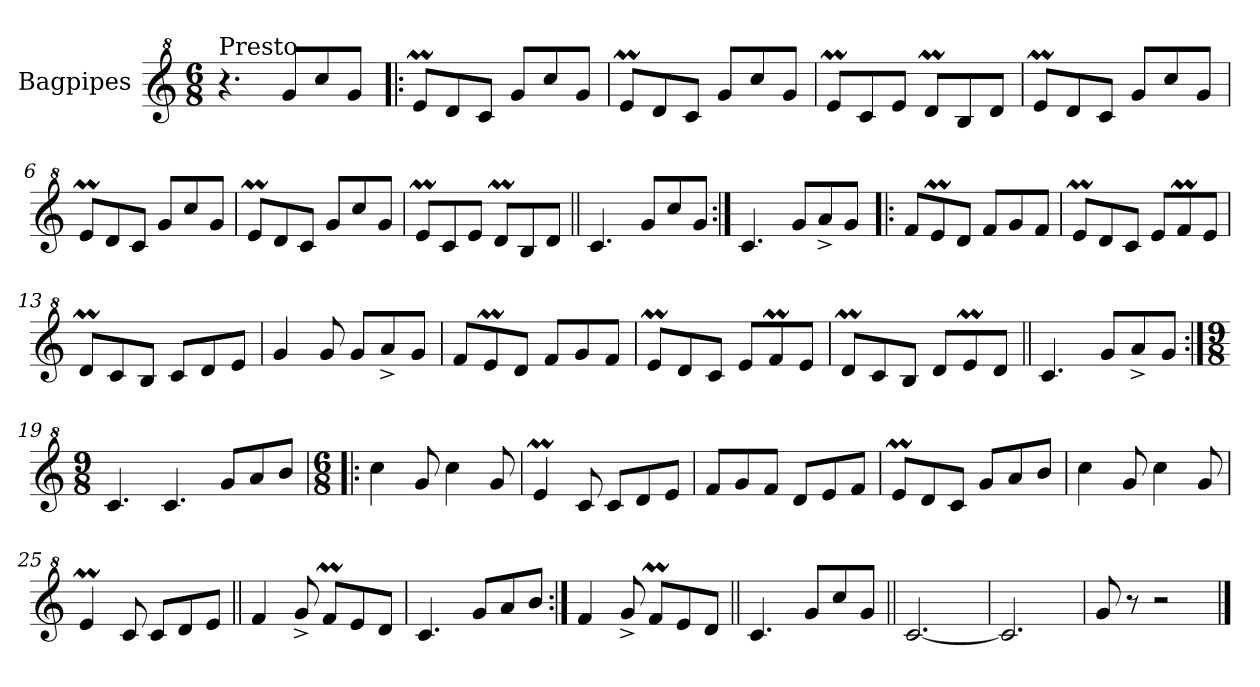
**kern
*part1
*staff1
*I"Bagpipes
*I'Bag
*clefG^2
*k[]
*C:
*M6/8
=1
!LO:TX:a:t=Presto
4.r
8gg/L
8ccc/
8gg/J
=2!|:
8eem/L
8dd/
8cc/J
8gg/L
8ccc/
8gg/J
=3
8eem/L
8dd/
8cc/J
8gg/L
8ccc/
8gg/J
=4
8eem/L
8cc/
8ee/J
8ddM/L
8b/
8dd/J
=5
8eem/L
8dd/
8cc/J
8gg/L
8ccc/
8gg/J
=6
8eem/L
8dd/
8cc/J
8gg/L
8ccc/
8gg/J
!!LO:LB:g=z
=7
8eem/L
8dd/
8cc/J
8gg/L
8ccc/
8gg/J
=8
8eem/L
8cc/
8ee/J
8ddM/L
8b/
8dd/J
=9||
4.cc/
8gg/L
8ccc/
8gg/J
=10:|!
4.cc/
8gg/L
8aa^/
8gg/J
=11!|:
8ff/L
8eem/
8dd/J
8ff/L
8gg/
8ff/J
=12
8eem/L
8dd/
8cc/J
8ee/L
8ffM/
8ee/J
=13
8ddM/L
8cc/
8b/J
8cc/L
8dd/
8ee/J
!!LO:LB:g=z
=14
4gg/
8gg/
8gg/L
8aa^/
8gg/J
=15
8ff/L
8eem/
8dd/J
8ff/L
8gg/
8ff/J
=16
8eem/L
8dd/
8cc/J
8ee/L
8ffM/
8ee/J
=17
8ddM/L
8cc/
8b/J
8dd/L
8eem/
8dd/J
=18||
4.cc/
8gg/L
8aa^/
8gg/J
=19:|!
*M9/8
4.cc/
4.cc/
8gg/L
8aa/
8bb/J
!!LO:LB:g=z
=20!|:
*M6/8
4ccc\
8gg/
4ccc\
8gg/
=21
4eem/
8cc/
8cc/L
8dd/
8ee/J
=22
8ff/L
8gg/
8ff/J
8dd/L
8ee/
8ff/J
=23
8eem/L
8dd/
8cc/J
8gg/L
8aa/
8bb/J
=24
4ccc\
8gg/
4ccc\
8gg/
=25
4eem/
8cc/
8cc/L
8dd/
8ee/J
=26||
4ff/
8gg^/
8ffM/L
8ee/
8dd/J
!!LO:LB:g=z
=27
4.cc/
8gg/L
8aa/
8bb/J
=28:|!
4ff/
8gg^/
8ffM/L
8ee/
8dd/J
=29||
4.cc/
8gg/L
8ccc/
8gg/J
=30||
[2.cc/
=31
2.cc/]
=32
8gg/
8r
2r
==
*-
